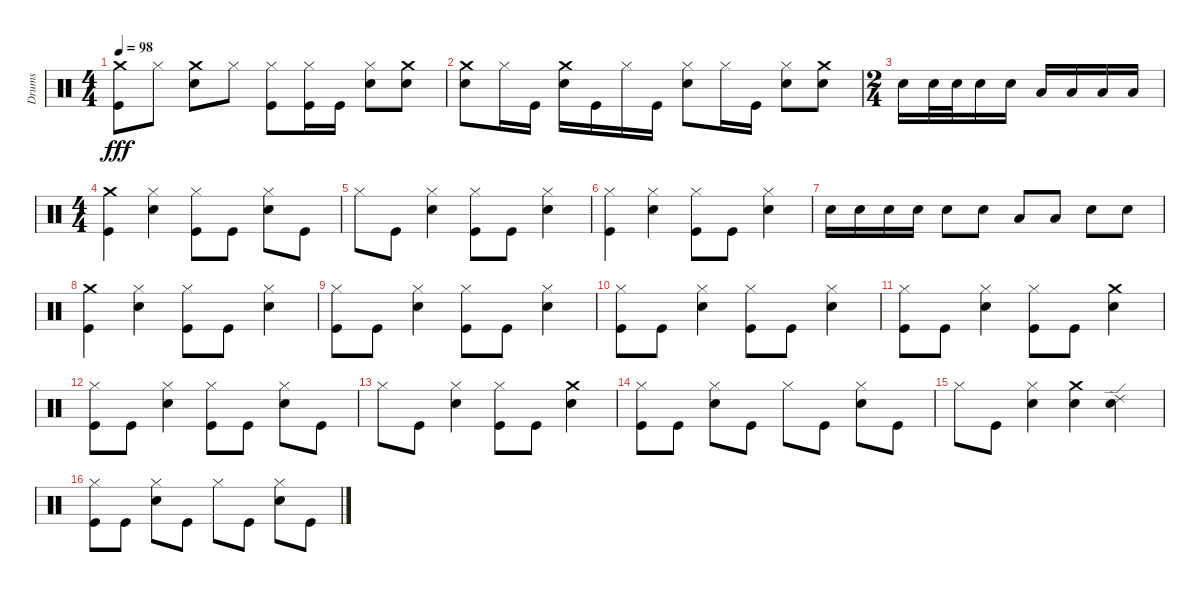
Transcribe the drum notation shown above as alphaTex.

\track ("Drums" "Drums") {instrument percussion}
\staff {score}
\articulation defaults
\ts (4 4)
\tempo 98
\clef neutral
\ks c
("Kick (hit)" "Crash medium (hit)").8{dy fff} "Hi-Hat (closed)".8 ("Crash medium (hit)" "Snare (hit) 2").8 "Hi-Hat (closed)".8 ("Kick (hit)" "Hi-Hat (closed)").8 ("Kick (hit)" "Hi-Hat (closed)").16 "Kick (hit)".16 ("Snare (hit) 2" "Hi-Hat (closed)").8 ("Crash medium (hit)" "Snare (hit) 2").8 |
("Snare (hit) 2" "Crash medium (hit)").8 "Hi-Hat (closed)".16 "Kick (hit)".16 ("Snare (hit) 2" "Crash medium (hit)").16 "Kick (hit)".16 "Hi-Hat (closed)".16 "Kick (hit)".16 ("Snare (hit) 2" "Hi-Hat (closed)").8 "Hi-Hat (closed)".16 "Kick (hit)".16 ("Snare (hit) 2" "Hi-Hat (closed)").8 ("Crash medium (hit)" "Snare (hit) 2").8 |
\ts (2 4)
"Snare (hit) 2".16 "Snare (hit) 2".32 "Snare (hit) 2".32 "Snare (hit) 2".16 "Snare (hit) 2".16 "Low Tom (hit)".16 "Low Tom (hit)".16 "Low Tom (hit)".16 "Low Tom (hit)".16 |
\ts (4 4)
("Kick (hit)" "Crash medium (hit)").4 ("Hi-Hat (closed)" "Snare (hit) 2").4 ("Kick (hit)" "Hi-Hat (closed)").8 "Kick (hit)".8 ("Snare (hit) 2" "Hi-Hat (closed)").8 "Kick (hit)".8 |
"Hi-Hat (closed)".8 "Kick (hit)".8 ("Snare (hit) 2" "Hi-Hat (closed)").4 ("Kick (hit)" "Hi-Hat (closed)").8 "Kick (hit)".8 ("Snare (hit) 2" "Hi-Hat (closed)").4 |
("Hi-Hat (closed)" "Kick (hit)").4 ("Snare (hit) 2" "Hi-Hat (closed)").4 ("Kick (hit)" "Hi-Hat (closed)").8 "Kick (hit)".8 ("Snare (hit) 2" "Hi-Hat (closed)").4 |
"Snare (hit) 2".16 "Snare (hit) 2".16 "Snare (hit) 2".16 "Snare (hit) 2".16 "Snare (hit) 2".8 "Snare (hit) 2".8 "Low Tom (hit)".8 "Low Tom (hit)".8 "Snare (hit) 2".8 "Snare (hit) 2".8 |
("Kick (hit)" "Crash medium (hit)").4 ("Hi-Hat (closed)" "Snare (hit) 2").4 ("Kick (hit)" "Hi-Hat (closed)").8 "Kick (hit)".8 ("Snare (hit) 2" "Hi-Hat (closed)").4 |
("Hi-Hat (closed)" "Kick (hit)").8 "Kick (hit)".8 ("Snare (hit) 2" "Hi-Hat (closed)").4 ("Hi-Hat (closed)" "Kick (hit)").8 "Kick (hit)".8 ("Snare (hit) 2" "Hi-Hat (closed)").4 |
("Hi-Hat (closed)" "Kick (hit)").8 "Kick (hit)".8 ("Snare (hit) 2" "Hi-Hat (closed)").4 ("Hi-Hat (closed)" "Kick (hit)").8 "Kick (hit)".8 ("Snare (hit) 2" "Hi-Hat (closed)").4 |
("Hi-Hat (closed)" "Kick (hit)").8 "Kick (hit)".8 ("Snare (hit) 2" "Hi-Hat (closed)").4 ("Hi-Hat (closed)" "Kick (hit)").8 "Kick (hit)".8 ("Crash medium (hit)" "Snare (hit) 2").4 |
("Kick (hit)" "Hi-Hat (closed)").8 "Kick (hit)".8 ("Snare (hit) 2" "Hi-Hat (closed)").4 ("Kick (hit)" "Hi-Hat (closed)").8 "Kick (hit)".8 ("Snare (hit) 2" "Hi-Hat (closed)").8 "Kick (hit)".8 |
"Hi-Hat (closed)".8 "Kick (hit)".8 ("Snare (hit) 2" "Hi-Hat (closed)").4 ("Hi-Hat (closed)" "Kick (hit)").8 "Kick (hit)".8 ("Crash medium (hit)" "Snare (hit) 2").4 |
("Kick (hit)" "Hi-Hat (closed)").8 "Kick (hit)".8 ("Snare (hit) 2" "Hi-Hat (closed)").8 "Kick (hit)".8 "Hi-Hat (closed)".8 "Kick (hit)".8 ("Snare (hit) 2" "Hi-Hat (closed)").8 "Kick (hit)".8 |
"Hi-Hat (closed)".8 "Kick (hit)".8 ("Snare (hit) 2" "Hi-Hat (closed)").4 ("Crash medium (hit)" "Snare (hit) 2").4 ("Ride (edge) 2" "Snare (hit) 2").4 |
("Kick (hit)" "Hi-Hat (closed)").8 "Kick (hit)".8 ("Snare (hit) 2" "Hi-Hat (closed)").8 "Kick (hit)".8 "Hi-Hat (closed)".8 "Kick (hit)".8 ("Snare (hit) 2" "Hi-Hat (closed)").8 "Kick (hit)".8
